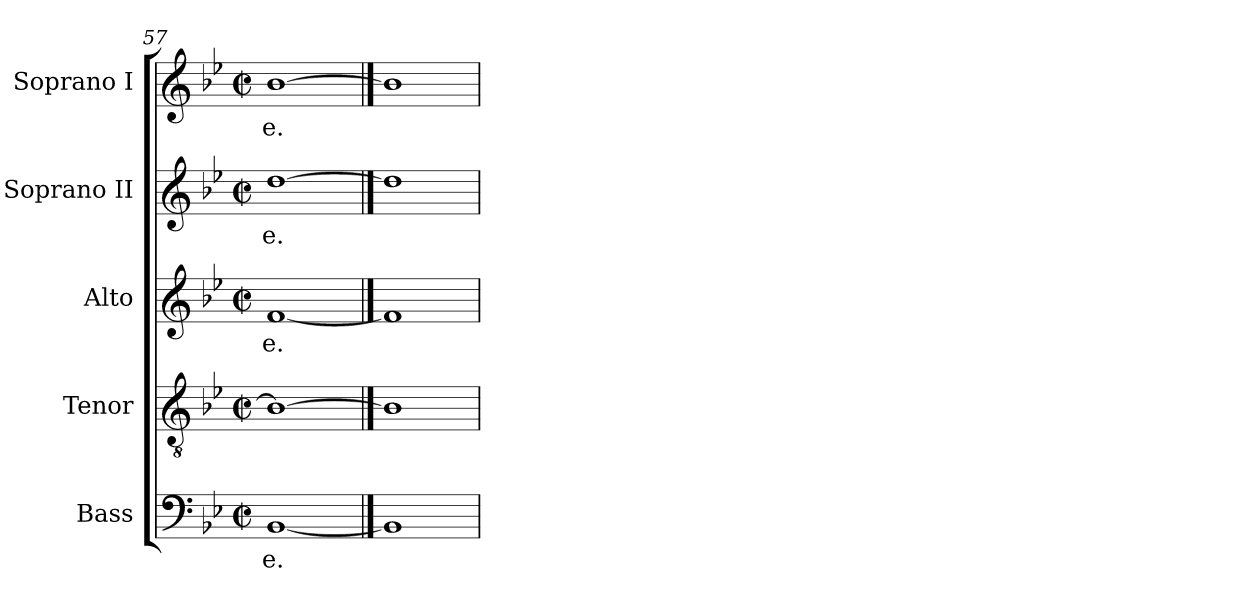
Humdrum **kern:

**kern	**text	**kern	**kern	**text	**kern	**text	**kern	**text
*part5	*part5	*part4	*part3	*part3	*part2	*part2	*part1	*part1
*staff5	*staff5	*staff4	*staff3	*staff3	*staff2	*staff2	*staff1	*staff1
*I"Bass	*	*I"Tenor	*I"Alto	*	*I"Soprano II	*	*I"Soprano I	*
*I'B.	*	*	*I'T.	*	*I'A.	*	*I'A.	*
*clefF4	*	*clefGv2	*clefG2	*	*clefG2	*	*clefG2	*
*	*	*ITrd7c12	*ITrd7c12	*	*	*	*	*
*k[b-e-]	*	*k[b-e-]	*k[b-e-]	*	*k[b-e-]	*	*k[b-e-]	*
*B-:	*	*B-:	*B-:	*	*B-:	*	*B-:	*
*M2/2	*	*M2/2	*M2/2	*	*M2/2	*	*M2/2	*
*met(c|)	*	*met(c|)	*met(c|)	*	*met(c|)	*	*met(c|)	*
=57	=57	=57	=57	=57	=57	=57	=57	=57
!	!LO:LY:b:color=#000000	!	!	!	!	!	!	!
!	!	!	!	!LO:LY:b:color=#000000	!	!	!	!
!	!	!	!	!	!	!LO:LY:b:color=#000000	!	!
!	!	!	!	!	!	!	!	!LO:LY:b:color=#000000
[1BB-i	-e.	1BB-i_>	[1Fi	-e.	[1ddi	-e.	[1b-i	-e.
==58	==58	==58	==58	==58	==58	==58	==58	==58
1BB-i]	.	1BB-i]	1Fi]	.	1ddi]	.	1b-i]	.
=	=	=	=	=	=	=	=	=
*-	*-	*-	*-	*-	*-	*-	*-	*-
